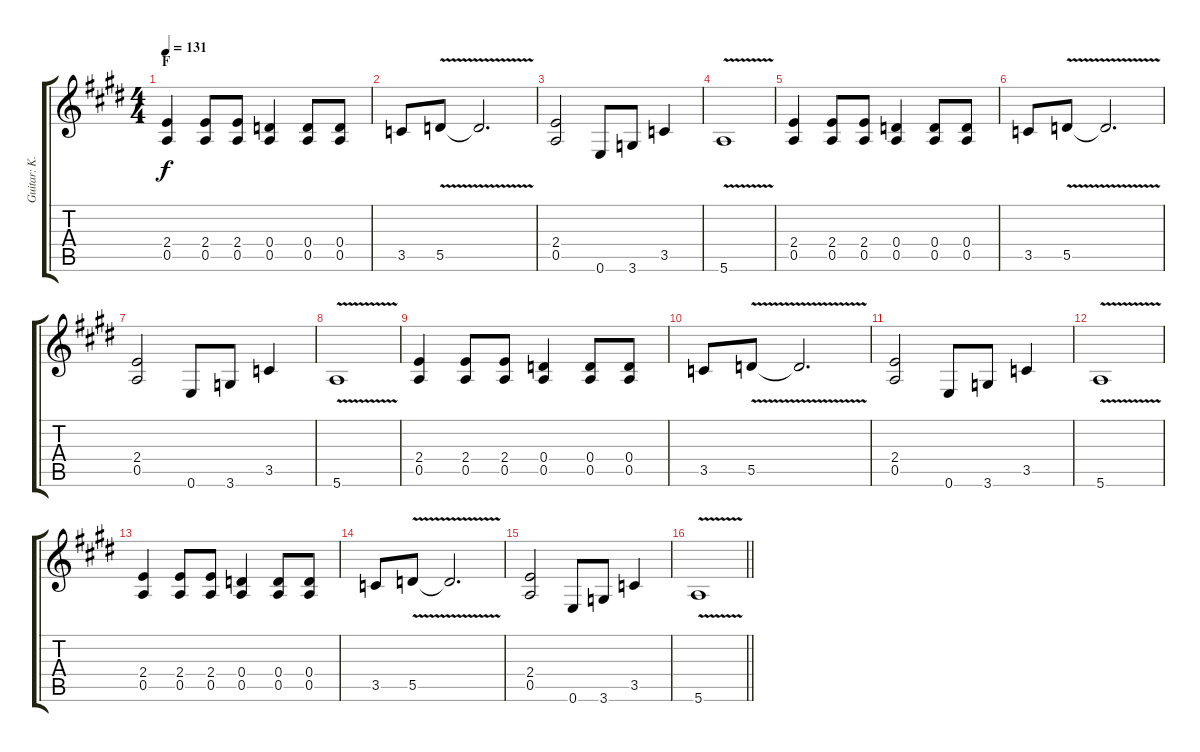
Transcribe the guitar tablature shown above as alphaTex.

\track ("Guitar: K.K." "Guitar: K.") {instrument distortionguitar}
\staff {score tabs}
\tuning (E4 B3 G3 D3 A2 E2) {hide}
\ts (4 4)
\section ("" "F")
\tempo 131
\clef g2
\ks e
(2.4 0.5).4{dy f} (2.4 0.5).8 (2.4 0.5).8 (0.4 0.5).4 (0.4 0.5).8 (0.4 0.5).8 |
3.5.8 5.5{v}.8 5.5{t}.2{d} |
(2.4 0.5).2 0.6.8 3.6.8 3.5.4 |
5.6{v}.1 |
(2.4 0.5).4 (2.4 0.5).8 (2.4 0.5).8 (0.4 0.5).4 (0.4 0.5).8 (0.4 0.5).8 |
3.5.8 5.5{v}.8 5.5{t}.2{d} |
(2.4 0.5).2 0.6.8 3.6.8 3.5.4 |
5.6{v}.1 |
(2.4 0.5).4 (2.4 0.5).8 (2.4 0.5).8 (0.4 0.5).4 (0.4 0.5).8 (0.4 0.5).8 |
3.5.8 5.5{v}.8 5.5{t}.2{d} |
(2.4 0.5).2 0.6.8 3.6.8 3.5.4 |
5.6{v}.1 |
(2.4 0.5).4 (2.4 0.5).8 (2.4 0.5).8 (0.4 0.5).4 (0.4 0.5).8 (0.4 0.5).8 |
3.5.8 5.5{v}.8 5.5{t}.2{d} |
(2.4 0.5).2 0.6.8 3.6.8 3.5.4 |
\barLineRight lightlight
5.6{v}.1
